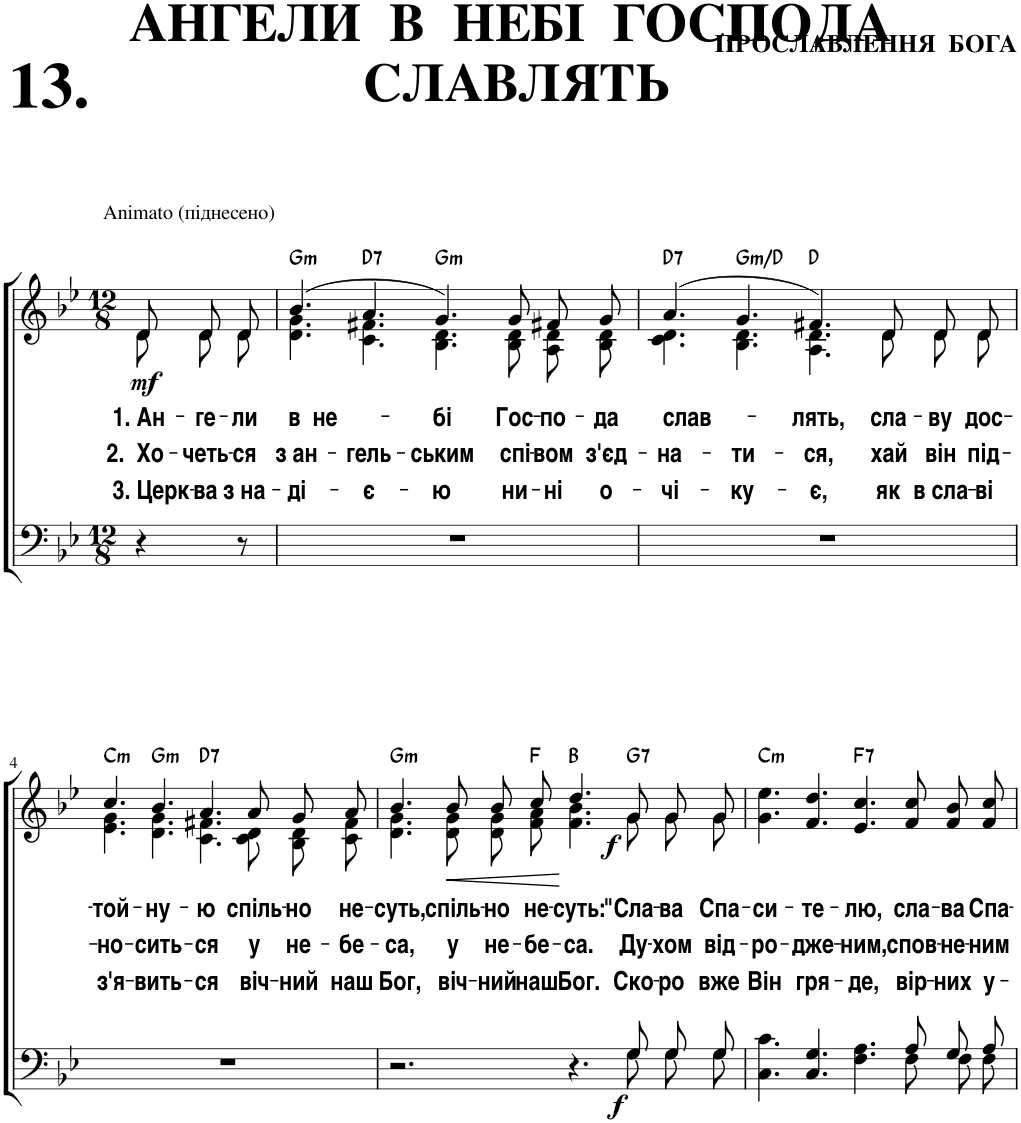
**kern	**dynam	**kern	**text	**text	**text	**text	**dynam	**harte
*part2	*part2	*part1	*part1	*part1	*part1	*part1	*part1	*part1
*staff2	*staff2	*staff1	*staff1	*staff1	*staff1	*staff1	*staff1	*
*I"Бас	*	*I"Сопрано	*	*	*	*	*	*
*clefF4	*	*clefG2	*	*	*	*	*	*
*k[b-e-]	*	*k[b-e-]	*	*	*	*	*	*
*M12/8	*	*M12/8	*	*	*	*	*	*
=1	=1	=1	=1	=1	=1	=1	=1	=1
!	!	!LO:TX:a:t=Animato (піднесено)	!	!	!	!	!	!
!	!	!	!	!LO:LY:b	!LO:LY:b	!LO:LY:b	!LO:DY:b	!
*	*	*^	*	*	*	*	*	*
4r	.	8d/L	8d\L	.	1. Ан-	2. Хо-	3. Церк-	mf	.
!	!	!	!	!	!LO:LY:b	!LO:LY:b	!LO:LY:b	!	!
.	.	8d/	8d\	.	-ге-	-четь-	-ва	.	.
!	!	!	!	!	!LO:LY:b	!LO:LY:b	!LO:LY:b	!	!
8r	.	8d/J	8d\J	.	-ли	-ся	з на-	.	.
=2	=2	=2	=2	=2	=2	=2	=2	=2	=2
!	!	!	!	!	!LO:LY:b	!LO:LY:b	!LO:LY:b	!	!LO:H:kt=m
1.r	.	(4.b-/	4.d\ 4.g\	.	в не-	з ан-	-ді-	.	G:min
!	!	!	!	!	!	!LO:LY:b	!LO:LY:b	!	!LO:H:kt=7
.	.	4.a/	4.c\ 4.f#X\	.	.	-гель-	-є-	.	D:7
!	!	!	!	!	!LO:LY:b	!LO:LY:b	!LO:LY:b	!	!LO:H:kt=m
.	.	4.g/)	4.B-\ 4.d\	.	-бі	-ським	-ю	.	G:min
!	!	!	!	!	!LO:LY:b	!LO:LY:b	!LO:LY:b	!	!
.	.	8g/L	8B-/ 8d/L	.	Гос-	спі-	ни-	.	.
!	!	!	!	!	!LO:LY:b	!LO:LY:b	!LO:LY:b	!	!
.	.	8f#X/	8A/ 8d/	.	-по-	-вом	-ні	.	.
!	!	!	!	!	!LO:LY:b	!LO:LY:b	!LO:LY:b	!	!
.	.	8g/J	8B-/ 8d/J	.	-да	з'єд-	о-	.	.
=3	=3	=3	=3	=3	=3	=3	=3	=3	=3
!	!	!	!	!	!LO:LY:b	!LO:LY:b	!LO:LY:b	!	!LO:H:kt=7
1.r	.	(4.a/	4.c\ 4.d\	.	слав-	-на-	-чі-	.	D:7
!	!	!	!	!	!	!LO:LY:b	!LO:LY:b	!	!LO:H:kt=m
.	.	4.g/	4.B-\ 4.d\	.	.	-ти-	-ку-	.	G:min/5
!	!	!	!	!	!LO:LY:b	!LO:LY:b	!LO:LY:b	!	!
.	.	4.f#X/)	4.A\ 4.d\	.	-лять,	-ся,	-є,	.	D:maj
!	!	!	!	!	!LO:LY:b	!LO:LY:b	!LO:LY:b	!	!
.	.	8d/L	8d\L	.	сла-	хай	як	.	.
!	!	!	!	!	!LO:LY:b	!LO:LY:b	!LO:LY:b	!	!
.	.	8d/	8d\	.	-ву	він	в сла-	.	.
!	!	!	!	!	!LO:LY:b	!LO:LY:b	!LO:LY:b	!	!
.	.	8d/J	8d\J	.	дос-	під-	-ві	.	.
!!LO:LB:g=z	!!
=4	=4	=4	=4	=4	=4	=4	=4	=4	=4
!	!	!	!	!	!LO:LY:b	!LO:LY:b	!LO:LY:b	!	!LO:H:kt=m
1.r	.	4.cc/	4.e-\ 4.g\	.	-той-	-но-	з'я-	.	C:min
!	!	!	!	!	!LO:LY:b	!LO:LY:b	!LO:LY:b	!	!LO:H:kt=m
.	.	4.b-/	4.d\ 4.g\	.	-ну-	-сить-	-вить-	.	G:min
!	!	!	!	!	!LO:LY:b	!LO:LY:b	!LO:LY:b	!	!LO:H:kt=7
.	.	4.a/	4.c\ 4.f#X\	.	-ю	-ся	-ся	.	D:7
!	!	!	!	!	!LO:LY:b	!LO:LY:b	!LO:LY:b	!	!
.	.	8a/L	8c/ 8d/L	.	спіль-	у	віч-	.	.
!	!	!	!	!	!LO:LY:b	!LO:LY:b	!LO:LY:b	!	!
.	.	8g/	8B-/ 8d/	.	-но	не-	-ний	.	.
!	!	!	!	!	!LO:LY:b	!LO:LY:b	!LO:LY:b	!	!
.	.	8a/J	8c/ 8f#/J	.	не-	-бе-	наш	.	.
=5	=5	=5	=5	=5	=5	=5	=5	=5	=5
*^	*	*	*	*	*	*	*	*	*
!	!	!	!	!	!	!LO:LY:b	!LO:LY:b	!LO:LY:b	!	!LO:H:kt=m
2.r	8ryy	.	4.b-/	4.d\ 4.g\	.	-суть,	-са,	Бог,	.	G:min
!	!	!	!	!	!	!LO:LY:b	!LO:LY:b	!LO:LY:b	!LO:HP:b	!
*v	*v	*	*	*	*	*	*	*	*	*
.	.	8b-/L	8d/ 8g/L	.	спіль-	у	віч-	<	.
!	!	!	!	!	!LO:LY:b	!LO:LY:b	!LO:LY:b	!	!
.	.	8b-/	8d/ 8g/	.	-но	не-	-ний	.	.
!	!	!	!	!	!LO:LY:b	!LO:LY:b	!LO:LY:b	!	!
.	.	8cc/J	8f/ 8a/J	.	не-	-бе-	наш	.	F:maj
!	!	!	!	!	!LO:LY:b	!LO:LY:b	!LO:LY:b	!	!
4.r	.	4.dd/	4.f\ 4.b-\	.	-суть:	-са.	Бог.	[	B:maj
*^	*	*	*	*	*	*	*	*	*
!	!	!LO:DY:b	!	!	!	!LO:LY:b	!LO:LY:b	!LO:LY:b	!LO:DY:b	!LO:H:kt=7
8G/L	8G\L	f	8g/L	8g\L	.	"Сла-	Ду-	Ско-	f	G:7
!	!	!	!	!	!	!LO:LY:b	!LO:LY:b	!LO:LY:b	!	!
8G/	8G\	.	8g/	8g\	.	-ва	-хом	-ро	.	.
!	!	!	!	!	!	!LO:LY:b	!LO:LY:b	!LO:LY:b	!	!
8G/J	8G\J	.	8g/J	8g\J	.	Спа-	від-	вже	.	.
=6	=6	=6	=6	=6	=6	=6	=6	=6	=6	=6
!	!	!	!	!	!	!LO:LY:b	!LO:LY:b	!LO:LY:b	!	!LO:H:kt=m
*	*	*	*v	*v	*	*	*	*	*	*
4.C\ 4.c\	8ryy	.	4.g\ 4.ee-\	.	-си-	-ро-	Він	.	C:min
!	!	!	!	!	!LO:LY:b	!LO:LY:b	!LO:LY:b	!	!
*v	*v	*	*	*	*	*	*	*	*
4.C/ 4.G/	.	4.f/ 4.dd/	.	-те-	-дже-	гря-	.	.
!	!	!	!	!LO:LY:b	!LO:LY:b	!LO:LY:b	!	!LO:H:kt=7
4.F\ 4.A\	.	4.e-/ 4.cc/	.	-лю,	-ним,	-де,	.	F:7
*^	*	*	*	*	*	*	*	*
!	!	!	!	!	!LO:LY:b	!LO:LY:b	!LO:LY:b	!	!
8A/L	8F\L	.	8f/ 8cc/L	.	сла-	спов-	вір-	.	.
!	!	!	!	!	!LO:LY:b	!LO:LY:b	!LO:LY:b	!	!
8G/	8F\	.	8f/ 8b-/	.	-ва	-не-	-них	.	.
!	!	!	!	!	!LO:LY:b	!LO:LY:b	!LO:LY:b	!	!
8A/J	8F\J	.	8f/ 8cc/J	.	Спа-	-ним	у-	.	.
*v	*v	*	*	*	*	*	*	*	*
=	=	=	=	=	=	=	=	=
*-	*-	*-	*-	*-	*-	*-	*-	*-
